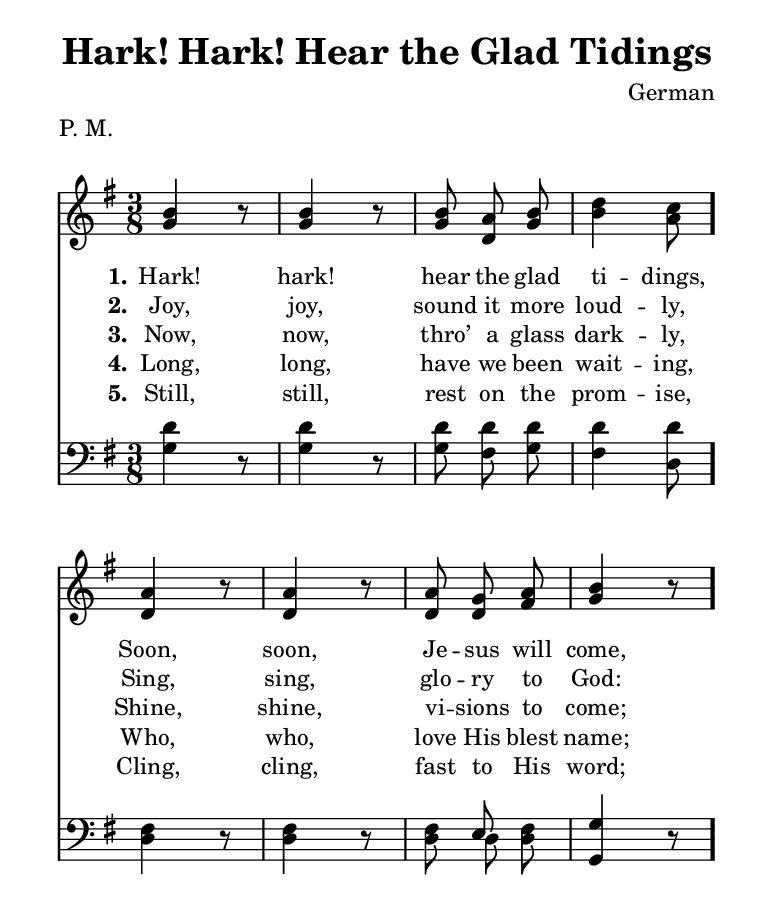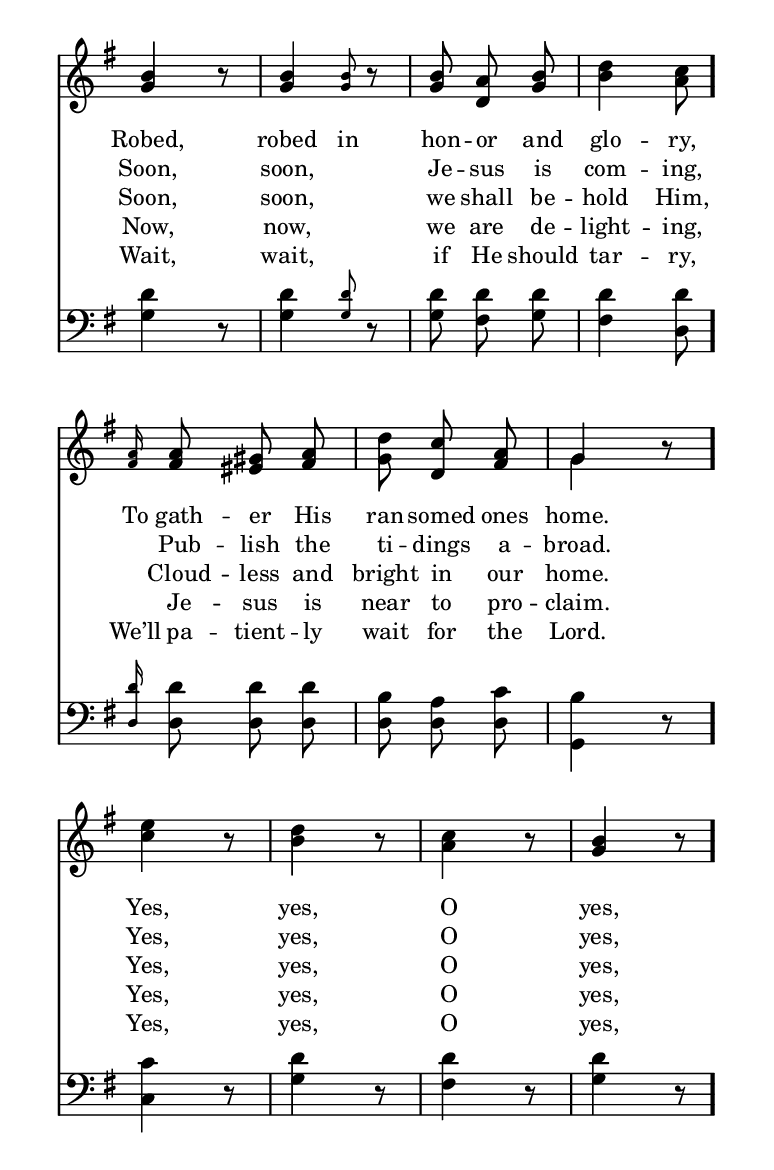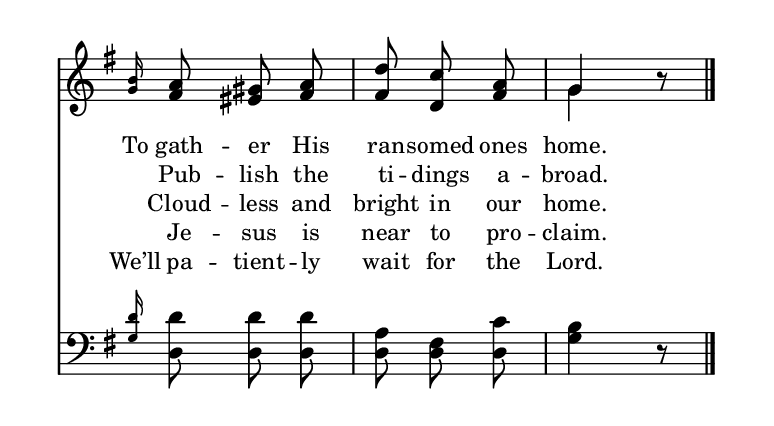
\include "common/global.ily"
\paper {
  \include "common/paper.ily"
  ragged-bottom = ##t
  ragged-last-bottom = ##t
  systems-per-page = #(cond (is-eogsized 3) (#t #f))
  page-count = ##f
}

\header{
  hymnnumber = "52"
  title = "Hark! Hark! Hear the Glad Tidings"
  tunename = ""
  meter = "P. M."
  %poet = ""
  composer = "German"
  %copyright = ""
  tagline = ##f
}

% for fermata in MIDI
ta = { \tempo 4=70 }
tb = { \tempo 4=35 }

patternAA = { c4 c8 | c4 c8 | c8 c8 c8 | c4 c8 }
patternAB = { c4 c8 | c4 c8 | c8 c8 c8 | c4 c8 }
patternAC = { c4 c8 | c4 \grace c8 c8 | c8 c8 c8 | c4 c8 }
patternBA = { \grace c16 c8 c8 c8 | c8 c8 c8 | c4 c8 }
patternCA = { c4 c8 | c4 c8 | c4 c8 | c4 c8 }

global = {
  \include "common/overrides.ily"
  \override Staff.TimeSignature.style = #'numbered
  \time 3/8
  \override Score.MetronomeMark.transparent = ##t % hide all fermata changes too
  \ta
  \key g \major
  %\partial 4
  \autoBeamOff
}

notesSoprano = {
\global
\relative c'' {

  \changePitch \patternAA { b r | b r | b a b | d c }
  \changePitch \patternAB { a r | a r | a g a | b r }
  \changePitch \patternAC { b r | b b r | b a b | d c }
  \changePitch \patternBA { a a gis a | d c a | g r }
  \changePitch \patternCA { e' r | d r | c r | b r }
  \changePitch \patternBA { b a gis a | d c a | g r }

  \bar "|."

}
}

notesAlto = {
\global
\relative e' {

  \changePitch \patternAA { g r | g r | g d g | b a }
  \changePitch \patternAB { d, r | d r | d d fis | g r }
  \changePitch \patternAC { g r | g g r | g d g | b a }
  \changePitch \patternBA { fis fis eis fis | g d fis | g r }
  \changePitch \patternCA { c r | b r | a r | g r }
  \changePitch \patternBA { g fis eis fis | fis d fis | g r }

}
}

notesTenor = {
\global
\relative a {

  \changePitch \patternAA { d r | d r | d d d | d d }
  \changePitch \patternAB { fis, r | fis r | fis e fis | g r }
  \changePitch \patternAC { d' r | d d r | d d d | d d }
  \changePitch \patternBA { d d d d | b a c | b r }
  \changePitch \patternCA { c r | d r | d r | d r }
  \changePitch \patternBA { d d d d | a fis c' | b r }

}
}

notesBass = {
\global
\relative f {

  \changePitch \patternAA { g r | g r | g fis g | fis d }
  \changePitch \patternAB { d r | d r | d d d | g, r }
  \changePitch \patternAC { g' r | g g r | g fis g | fis d }
  \changePitch \patternBA { d d d d | d d d | g, r }
  \changePitch \patternCA { c r | g' r | fis r | g r }
  \changePitch \patternBA { g d d d | d d d | g r }

}
}

wordsA = \lyricmode {
\set stanza = "1."

Hark! hark! hear the glad ti -- dings,
Soon, soon, Je -- sus will come, %{HIDE>%} \set includeGraceNotes = ##t %{<HIDE%}
Robed, robed in hon -- or and glo -- ry,
To gath -- er His ran -- somed ones home.
Yes, yes, O yes,
To gath -- er His ran -- somed ones home.  %{HIDE>%} \set includeGraceNotes = ##f %{<HIDE%}

}

wordsB = \lyricmode {
\set stanza = "2."

% measure bars put on second verse instead of first due to unusual line
% splitting
Joy, joy, sound it more loud -- ly, \bar "."
Sing, sing, glo -- ry to God: \bar "." \break
Soon, soon, Je -- sus is com -- ing,
Pub -- lish the ti -- dings a -- broad. \bar "." \break
Yes, yes, O yes,
Pub -- lish the ti -- dings a -- broad. \bar "." \break

}

wordsC = \lyricmode {
\set stanza = "3."

Now, now, thro’ a glass dark -- ly,
Shine, shine, vi -- sions to come;
Soon, soon, we shall be -- hold Him,
Cloud -- less and bright in our home.
Yes, yes, O yes,
Cloud -- less and bright in our home.

}

wordsD = \lyricmode {
\set stanza = "4."

Long, long, have we been wait -- ing,
Who, who, love His blest name;
Now, now, we are de -- light -- ing,
Je -- sus is near to pro -- claim.
Yes, yes, O yes,
Je -- sus is near to pro -- claim.

}

wordsE = \lyricmode {
\set stanza = "5."

% measure bars put partly on fifth verse due to grace notes
Still, still, rest on the prom -- ise,
Cling, cling, fast to His word;
Wait, wait, if He should %{HIDE>%} \set includeGraceNotes = ##t %{<HIDE%} tar -- ry, \bar "."
We’ll pa -- tient -- ly wait for the Lord.
Yes, yes, O yes, \bar "."
We’ll pa -- tient -- ly wait for the Lord. %{HIDE>%} \set includeGraceNotes = ##f %{<HIDE%}

}

\score {
  \context ChoirStaff <<
    \context Staff = upper <<
      \set Staff.autoBeaming = ##f
      \set ChoirStaff.systemStartDelimiter = #'SystemStartBar
      \set ChoirStaff.printPartCombineTexts = ##f
      \partcombine #'(2 . 9) \notesSoprano \notesAlto
      \context NullVoice = sopranos { \voiceOne << \notesSoprano >> }
      \context NullVoice = altos { \voiceTwo << \notesAlto >> }
      \context Lyrics = one   \lyricsto sopranos \wordsA
      \context Lyrics = two   \lyricsto sopranos \wordsB
      \context Lyrics = three \lyricsto sopranos \wordsC
      \context Lyrics = four  \lyricsto sopranos \wordsD
      \context Lyrics = five  \lyricsto sopranos \wordsE
    >>
    \context Staff = men <<
      \set Staff.autoBeaming = ##f
      \clef bass
      \set ChoirStaff.printPartCombineTexts = ##f
      \partcombine #'(2 . 9) \notesTenor \notesBass
      \context NullVoice = tenors { \voiceOne << \notesTenor >> }
      \context NullVoice = basses { \voiceTwo << \notesBass >> }
    >>
  >>
  \layout {
    \include "common/layout.ily"
  }
  \midi{
    \include "common/midi.ily"
  }
}

\version "2.19.49"  % necessary for upgrading to future LilyPond versions.

% vi:set et ts=2 sw=2 ai nocindent syntax=lilypond:
